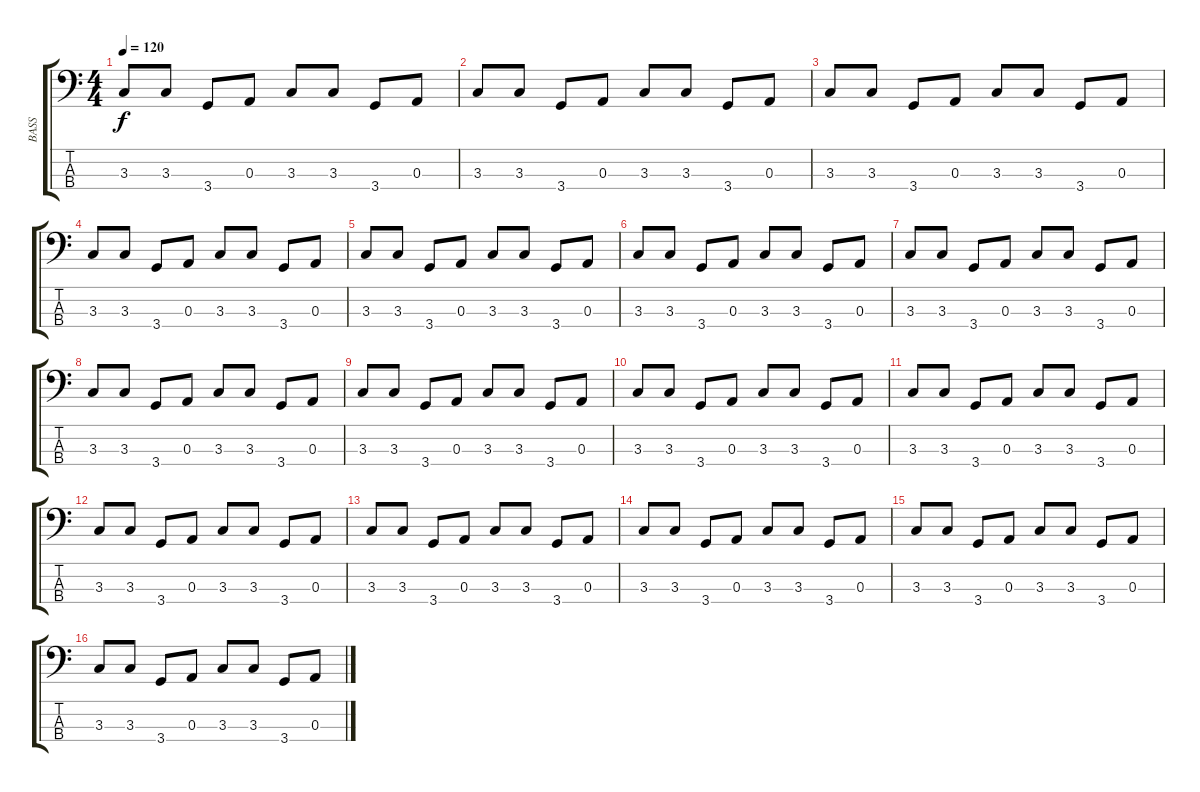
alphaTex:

\track ("BASS" "BASS") {instrument slapbass1}
\staff {score tabs}
\tuning (G2 D2 A1 E1) {hide}
\ts (4 4)
\tempo 120
\clef f4
\ks c
3.3.8{dy f} 3.3.8 3.4.8 0.3.8 3.3.8 3.3.8 3.4.8 0.3.8 |
3.3.8 3.3.8 3.4.8 0.3.8 3.3.8 3.3.8 3.4.8 0.3.8 |
3.3.8 3.3.8 3.4.8 0.3.8 3.3.8 3.3.8 3.4.8 0.3.8 |
3.3.8 3.3.8 3.4.8 0.3.8 3.3.8 3.3.8 3.4.8 0.3.8 |
3.3.8 3.3.8 3.4.8 0.3.8 3.3.8 3.3.8 3.4.8 0.3.8 |
3.3.8 3.3.8 3.4.8 0.3.8 3.3.8 3.3.8 3.4.8 0.3.8 |
3.3.8 3.3.8 3.4.8 0.3.8 3.3.8 3.3.8 3.4.8 0.3.8 |
3.3.8 3.3.8 3.4.8 0.3.8 3.3.8 3.3.8 3.4.8 0.3.8 |
3.3.8 3.3.8 3.4.8 0.3.8 3.3.8 3.3.8 3.4.8 0.3.8 |
3.3.8 3.3.8 3.4.8 0.3.8 3.3.8 3.3.8 3.4.8 0.3.8 |
3.3.8 3.3.8 3.4.8 0.3.8 3.3.8 3.3.8 3.4.8 0.3.8 |
3.3.8 3.3.8 3.4.8 0.3.8 3.3.8 3.3.8 3.4.8 0.3.8 |
3.3.8 3.3.8 3.4.8 0.3.8 3.3.8 3.3.8 3.4.8 0.3.8 |
3.3.8 3.3.8 3.4.8 0.3.8 3.3.8 3.3.8 3.4.8 0.3.8 |
3.3.8 3.3.8 3.4.8 0.3.8 3.3.8 3.3.8 3.4.8 0.3.8 |
3.3.8 3.3.8 3.4.8 0.3.8 3.3.8 3.3.8 3.4.8 0.3.8
